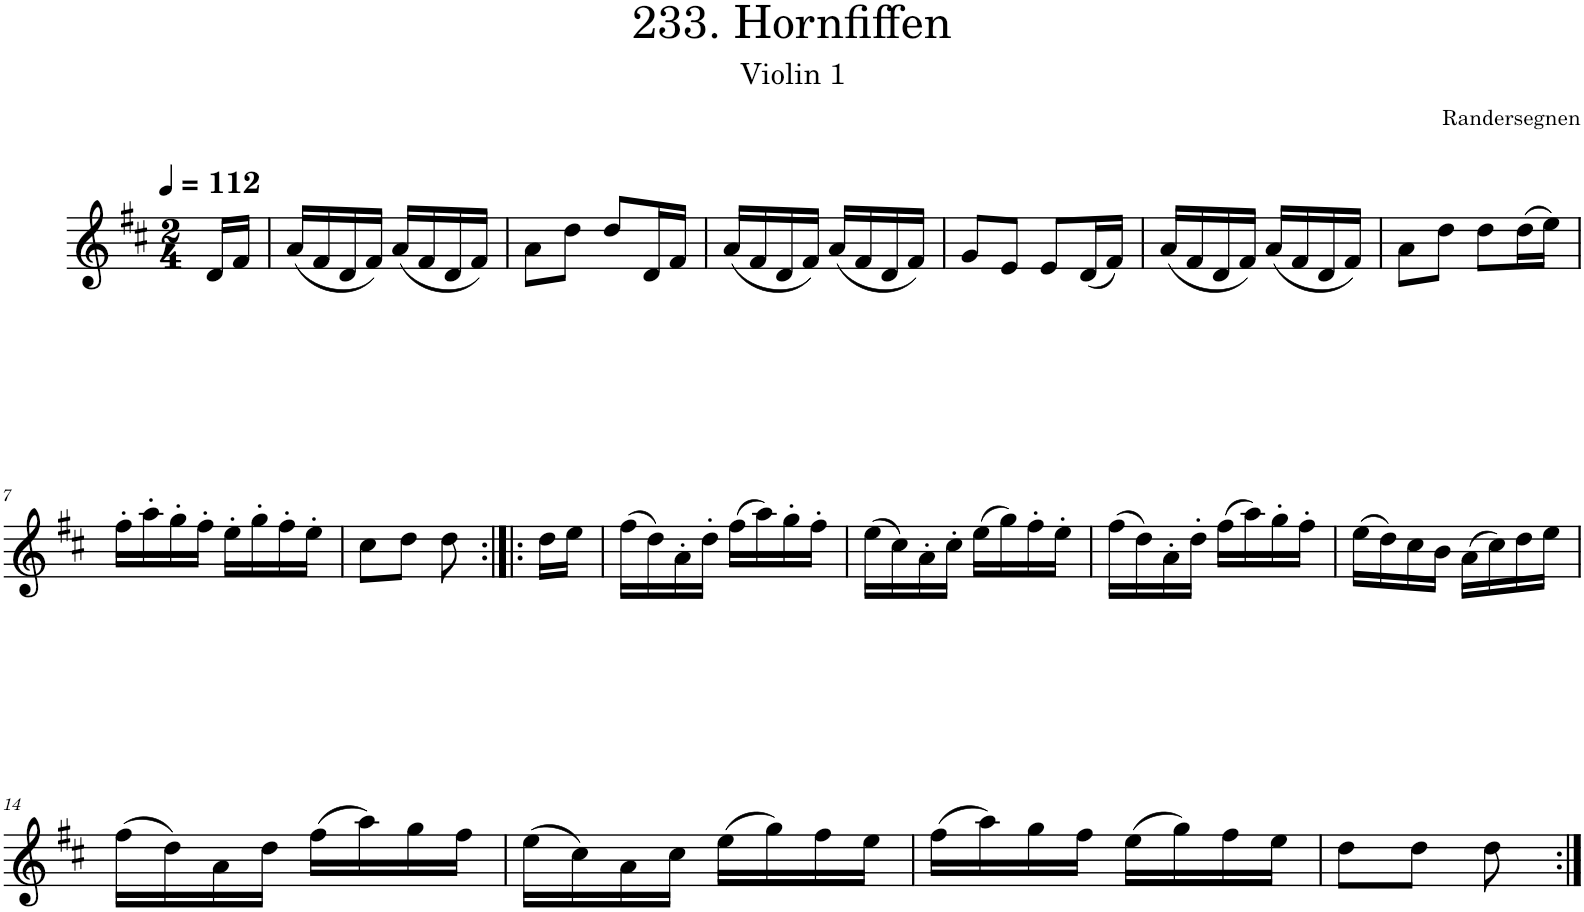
**kern
*part1
*staff1
*I"Violin
*I'Vln.
*clefG2
*k[f#c#]
*M2/4
*MM112
=
16d/LL
16f#/JJ
=1
(16a/LL
16f#/
16d/
16f#/JJ)
(16a/LL
16f#/
16d/
16f#/JJ)
=2
8a\L
8dd\J
8dd/L
16d/L
16f#/JJ
=3
(16a/LL
16f#/
16d/
16f#/JJ)
(16a/LL
16f#/
16d/
16f#/JJ)
=4
8g/L
8e/J
8e/L
(16d/L
16f#/JJ)
=5
(16a/LL
16f#/
16d/
16f#/JJ)
(16a/LL
16f#/
16d/
16f#/JJ)
=6
8a\L
8dd\J
8dd\L
(16dd\L
16ee\JJ)
!!LO:LB:g=z
=7
16ff#'\LL
16aa'\
16gg'\
16ff#'\JJ
16ee'\LL
16gg'\
16ff#'\
16ee'\JJ
=8
8cc#\L
8dd\J
8dd\
=9:|!|:
16dd\LL
16ee\JJ
=10
(16ff#\LL
16dd\)
16a'\
16dd'\JJ
(16ff#\LL
16aa\)
16gg'\
16ff#'\JJ
=11
(16ee\LL
16cc#\)
16a'\
16cc#'\JJ
(16ee\LL
16gg\)
16ff#'\
16ee'\JJ
=12
(16ff#\LL
16dd\)
16a'\
16dd'\JJ
(16ff#\LL
16aa\)
16gg'\
16ff#'\JJ
=13
(16ee\LL
16dd\)
16cc#\
16b\JJ
(16a\LL
16cc#\)
16dd\
16ee\JJ
!!LO:LB:g=z
=14
(16ff#\LL
16dd\)
16a\
16dd\JJ
(16ff#\LL
16aa\)
16gg\
16ff#\JJ
=15
(16ee\LL
16cc#\)
16a\
16cc#\JJ
(16ee\LL
16gg\)
16ff#\
16ee\JJ
=16
(16ff#\LL
16aa\)
16gg\
16ff#\JJ
(16ee\LL
16gg\)
16ff#\
16ee\JJ
=17
8dd\L
8dd\J
8dd\
=:|!
*-
